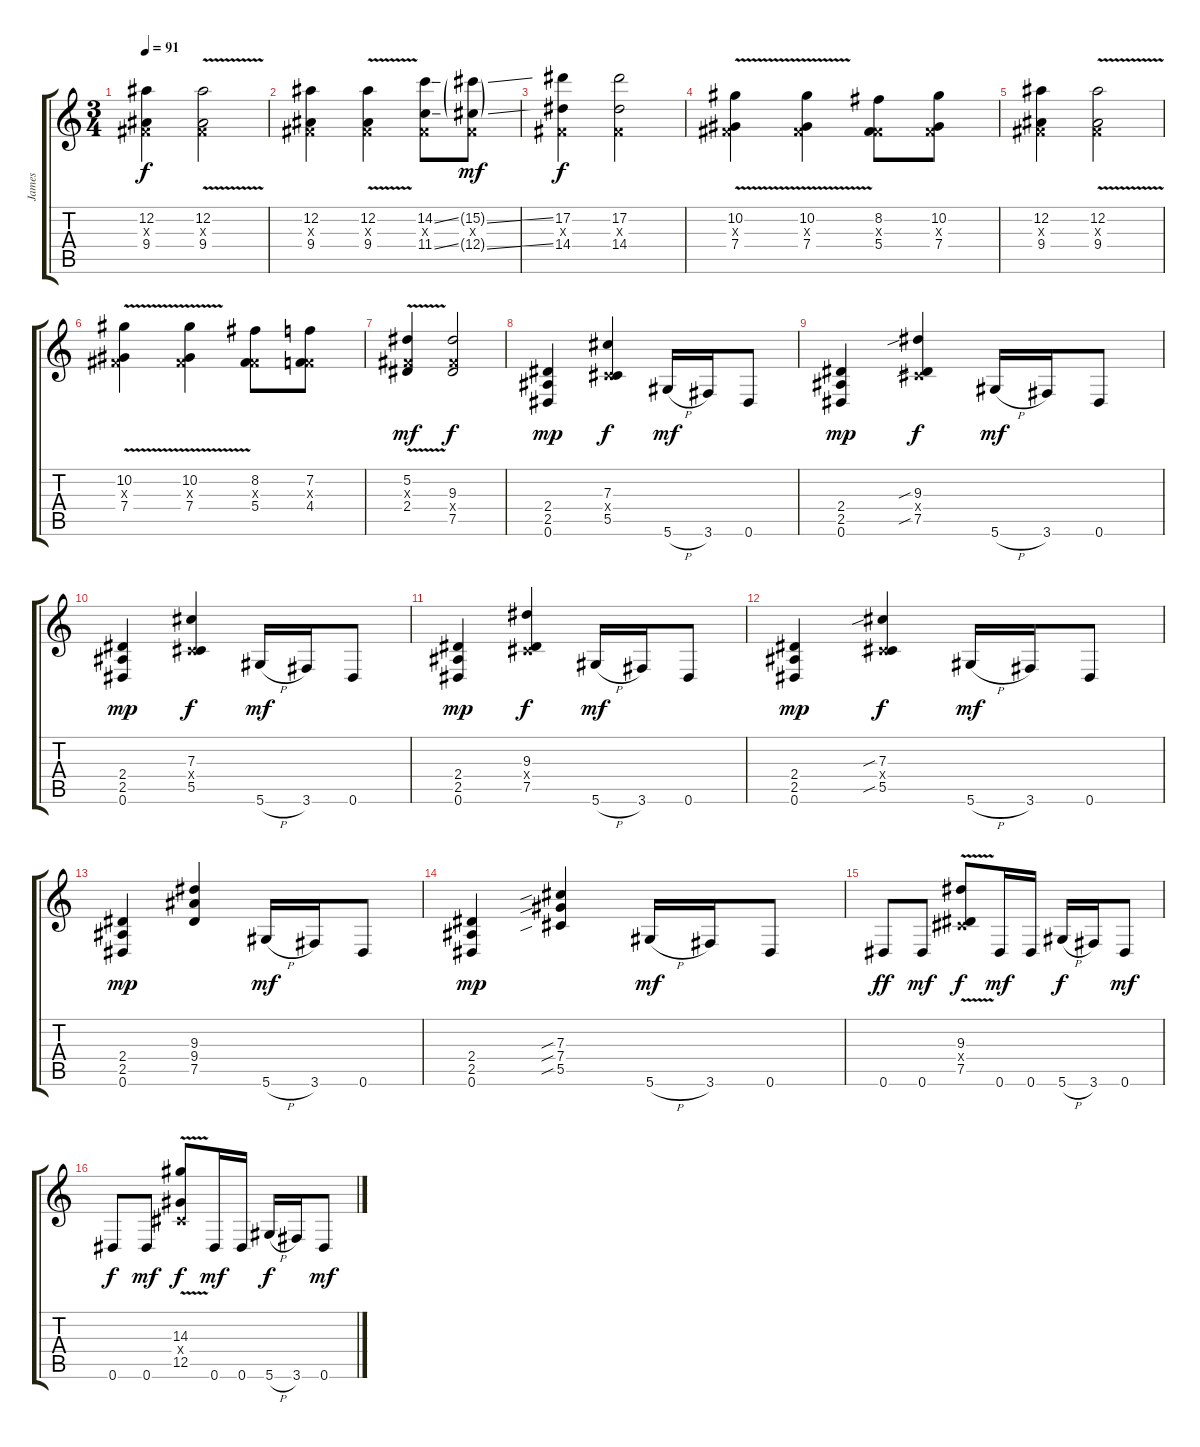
\track ("James" "James") {instrument overdrivenguitar}
\staff {score tabs}
\tuning (Eb4 Bb3 Gb3 Db3 Ab2 Eb2) {hide}
\ts (3 4)
\tempo 91
\clef g2
\ks c
(12.2 0.3{x} 9.4).4{dy f} (12.2 0.3{x} 9.4{v}).2 |
(12.2 0.3{x} 9.4).4 (12.2 0.3{x} 9.4{v}).4 (14.2{ss} 0.3{x} 11.4{ss}).8 (15.2{ss g} 0.3{x} 12.4{ss g}).8{dy mf} |
(17.2 0.3{x} 14.4).4{dy f} (17.2 0.3{x} 14.4).2 |
(10.2{v} 0.3{x} 7.4{v}).4 (10.2{v} 0.3{x} 7.4{v}).4 (8.2 0.3{x} 5.4).8 (10.2 0.3{x} 7.4).8 |
(12.2 0.3{x} 9.4).4 (12.2{v} 0.3{x} 9.4{v}).2 |
(10.2{v} 0.3{x} 7.4{v}).4 (10.2{v} 0.3{x} 7.4{v}).4 (8.2 0.3{x} 5.4).8 (7.2 0.3{x} 4.4).8 |
(5.2{v} 0.3{x} 2.4{v}).4{dy mf} (9.3 5.4{x} 7.5).2{dy f} |
(2.4 2.5 0.6).4{dy mp} (7.3 0.4{x} 5.5).4{dy f} 5.6{h}.16{dy mf} 3.6.16 0.6.8 |
(2.4 2.5 0.6).4{dy mp} (9.3{sib} 0.4{x} 7.5{sib}).4{dy f} 5.6{h}.16{dy mf} 3.6.16 0.6.8 |
(2.4 2.5 0.6).4{dy mp} (7.3 0.4{x} 5.5).4{dy f} 5.6{h}.16{dy mf} 3.6.16 0.6.8 |
(2.4 2.5 0.6).4{dy mp} (9.3 0.4{x} 7.5).4{dy f} 5.6{h}.16{dy mf} 3.6.16 0.6.8 |
(2.4 2.5 0.6).4{dy mp} (7.3{sib} 0.4{x} 5.5{sib}).4{dy f} 5.6{h}.16{dy mf} 3.6.16 0.6.8 |
(2.4 2.5 0.6).4{dy mp} (9.3 9.4 7.5).4 5.6{h}.16{dy mf} 3.6.16 0.6.8 |
(2.4 2.5 0.6).4{dy mp} (7.3{sib} 7.4{sib} 5.5{sib}).4 5.6{h}.16{dy mf} 3.6.16 0.6.8 |
0.6.8{dy ff} 0.6.8{dy mf} (9.3 0.4{x} 7.5{v}).8{dy f} 0.6.16{dy mf} 0.6.16 5.6{h}.16{dy f} 3.6.16 0.6.8{dy mf} |
0.6.8{dy f} 0.6.8{dy mf} (14.3 0.4{x} 12.5{v}).8{dy f} 0.6.16{dy mf} 0.6.16 5.6{h}.16{dy f} 3.6.16 0.6.8{dy mf}
